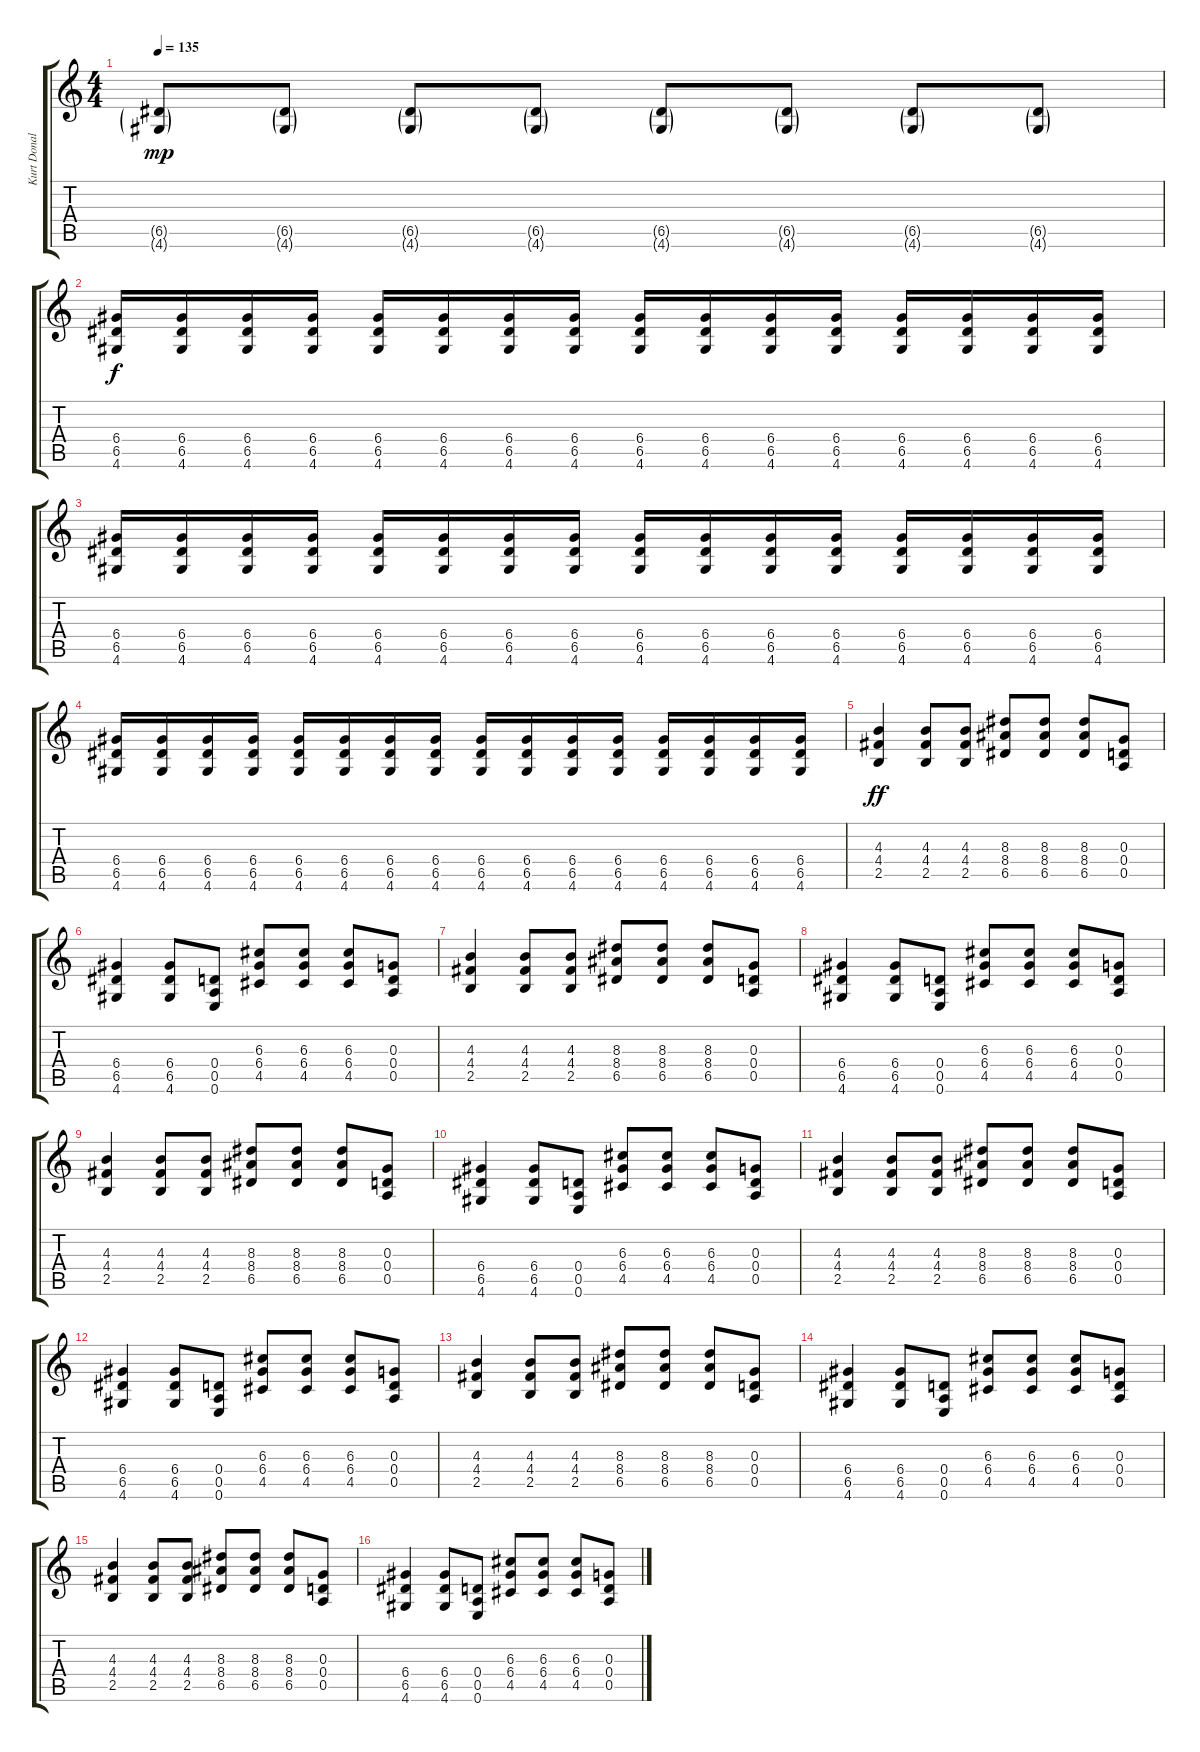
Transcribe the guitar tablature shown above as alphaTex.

\track ("Kurt Donald Cobain" "Kurt Donal") {instrument electricguitarclean}
\staff {score tabs}
\tuning (E4 B3 G3 D3 A2 E2) {hide}
\ts (4 4)
\tempo 135
\clef g2
\ks c
(6.5{g} 4.6{g}).8{dy mp} (6.5{g} 4.6{g}).8 (6.5{g} 4.6{g}).8 (6.5{g} 4.6{g}).8 (6.5{g} 4.6{g}).8 (6.5{g} 4.6{g}).8 (6.5{g} 4.6{g}).8 (6.5{g} 4.6{g}).8 |
(6.4 6.5 4.6).16{dy f} (6.4 6.5 4.6).16 (6.4 6.5 4.6).16 (6.4 6.5 4.6).16 (6.4 6.5 4.6).16 (6.4 6.5 4.6).16 (6.4 6.5 4.6).16 (6.4 6.5 4.6).16 (6.4 6.5 4.6).16 (6.4 6.5 4.6).16 (6.4 6.5 4.6).16 (6.4 6.5 4.6).16 (6.4 6.5 4.6).16 (6.4 6.5 4.6).16 (6.4 6.5 4.6).16 (6.4 6.5 4.6).16 |
(6.4 6.5 4.6).16 (6.4 6.5 4.6).16 (6.4 6.5 4.6).16 (6.4 6.5 4.6).16 (6.4 6.5 4.6).16 (6.4 6.5 4.6).16 (6.4 6.5 4.6).16 (6.4 6.5 4.6).16 (6.4 6.5 4.6).16 (6.4 6.5 4.6).16 (6.4 6.5 4.6).16 (6.4 6.5 4.6).16 (6.4 6.5 4.6).16 (6.4 6.5 4.6).16 (6.4 6.5 4.6).16 (6.4 6.5 4.6).16 |
(6.4 6.5 4.6).16{instrument overdrivenguitar} (6.4 6.5 4.6).16 (6.4 6.5 4.6).16 (6.4 6.5 4.6).16 (6.4 6.5 4.6).16 (6.4 6.5 4.6).16 (6.4 6.5 4.6).16 (6.4 6.5 4.6).16 (6.4 6.5 4.6).16 (6.4 6.5 4.6).16 (6.4 6.5 4.6).16 (6.4 6.5 4.6).16 (6.4 6.5 4.6).16 (6.4 6.5 4.6).16 (6.4 6.5 4.6).16 (6.4 6.5 4.6).16 |
(4.3 4.4 2.5).4{dy ff} (4.3 4.4 2.5).8 (4.3 4.4 2.5).8 (8.3 8.4 6.5).8 (8.3 8.4 6.5).8 (8.3 8.4 6.5).8 (0.3 0.4 0.5).8 |
(6.4 6.5 4.6).4 (6.4 6.5 4.6).8 (0.4 0.5 0.6).8 (6.3 6.4 4.5).8 (6.3 6.4 4.5).8 (6.3 6.4 4.5).8 (0.3 0.4 0.5).8 |
(4.3 4.4 2.5).4 (4.3 4.4 2.5).8 (4.3 4.4 2.5).8 (8.3 8.4 6.5).8 (8.3 8.4 6.5).8 (8.3 8.4 6.5).8 (0.3 0.4 0.5).8 |
(6.4 6.5 4.6).4 (6.4 6.5 4.6).8 (0.4 0.5 0.6).8 (6.3 6.4 4.5).8 (6.3 6.4 4.5).8 (6.3 6.4 4.5).8 (0.3 0.4 0.5).8 |
(4.3 4.4 2.5).4 (4.3 4.4 2.5).8 (4.3 4.4 2.5).8 (8.3 8.4 6.5).8 (8.3 8.4 6.5).8 (8.3 8.4 6.5).8 (0.3 0.4 0.5).8 |
(6.4 6.5 4.6).4 (6.4 6.5 4.6).8 (0.4 0.5 0.6).8 (6.3 6.4 4.5).8 (6.3 6.4 4.5).8 (6.3 6.4 4.5).8 (0.3 0.4 0.5).8 |
(4.3 4.4 2.5).4 (4.3 4.4 2.5).8 (4.3 4.4 2.5).8 (8.3 8.4 6.5).8 (8.3 8.4 6.5).8 (8.3 8.4 6.5).8 (0.3 0.4 0.5).8 |
(6.4 6.5 4.6).4 (6.4 6.5 4.6).8 (0.4 0.5 0.6).8 (6.3 6.4 4.5).8 (6.3 6.4 4.5).8 (6.3 6.4 4.5).8 (0.3 0.4 0.5).8 |
(4.3 4.4 2.5).4 (4.3 4.4 2.5).8 (4.3 4.4 2.5).8 (8.3 8.4 6.5).8 (8.3 8.4 6.5).8 (8.3 8.4 6.5).8 (0.3 0.4 0.5).8 |
(6.4 6.5 4.6).4 (6.4 6.5 4.6).8 (0.4 0.5 0.6).8 (6.3 6.4 4.5).8 (6.3 6.4 4.5).8 (6.3 6.4 4.5).8 (0.3 0.4 0.5).8 |
(4.3 4.4 2.5).4 (4.3 4.4 2.5).8 (4.3 4.4 2.5).8 (8.3 8.4 6.5).8 (8.3 8.4 6.5).8 (8.3 8.4 6.5).8 (0.3 0.4 0.5).8 |
(6.4 6.5 4.6).4 (6.4 6.5 4.6).8 (0.4 0.5 0.6).8 (6.3 6.4 4.5).8 (6.3 6.4 4.5).8 (6.3 6.4 4.5).8 (0.3 0.4 0.5).8
